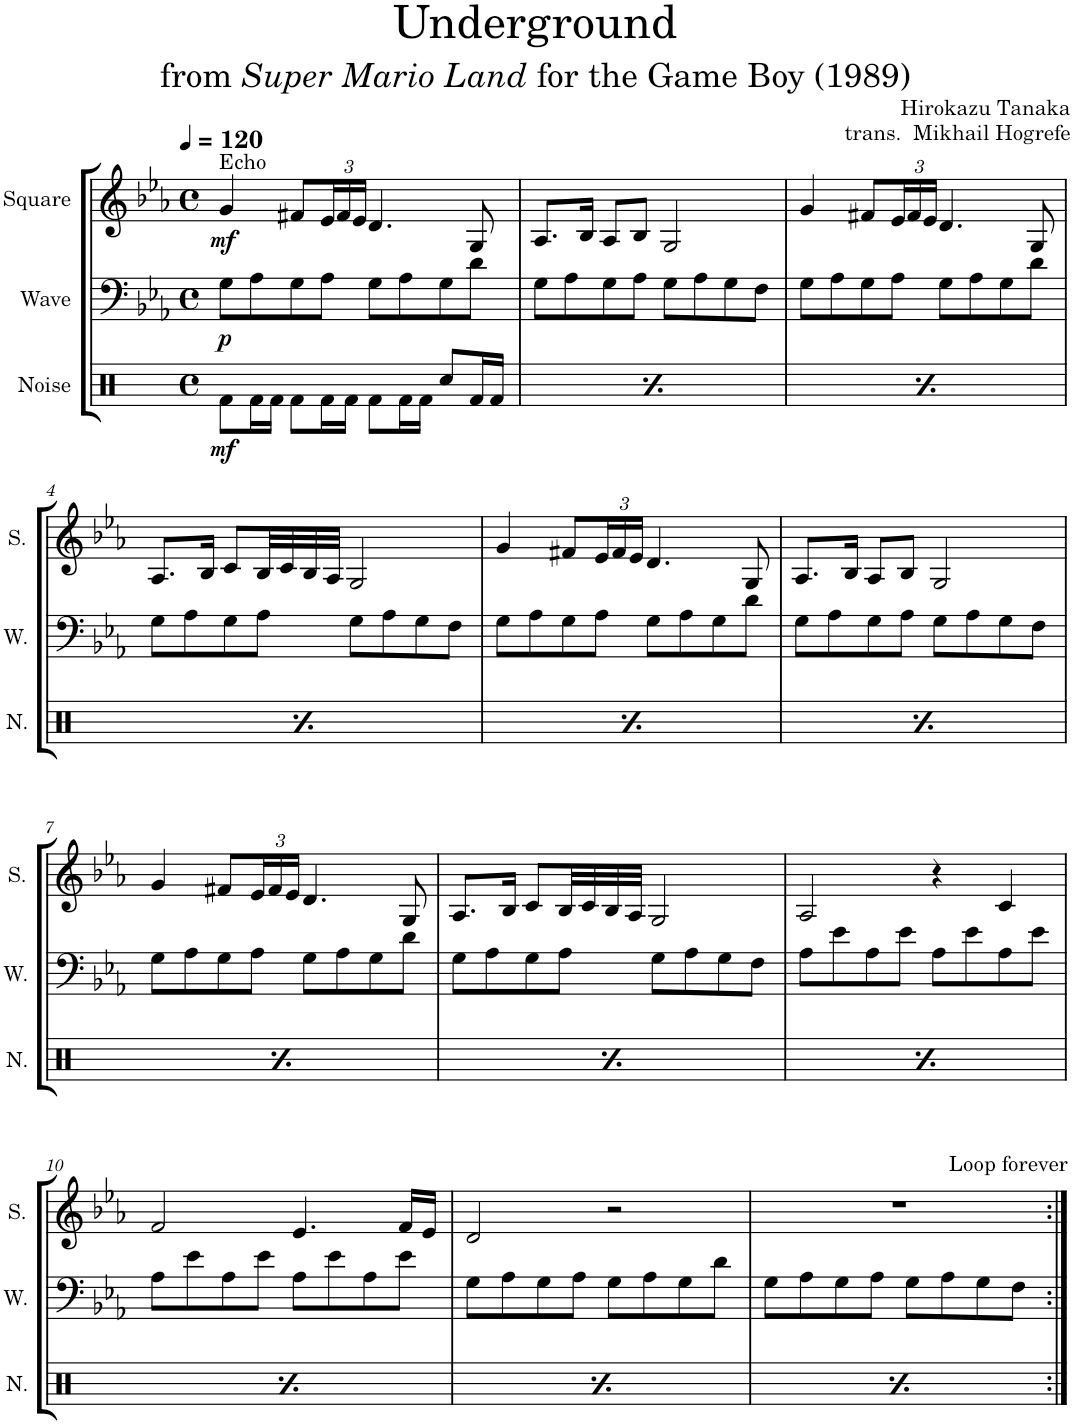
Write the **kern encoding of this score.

**kern	**dynam	**kern	**dynam	**kern	**dynam	**kern	**dynam
*part4	*part4	*part3	*part3	*part2	*part2	*part1	*part1
*staff4	*staff4	*staff3	*staff3	*staff2	*staff2	*staff1	*staff1
*I"Noise	*	*I"Wave	*	*I"Square Synthesizer	*	*I"Square	*
*I'N.	*	*I'W.	*	*	*	*I'S.	*
*	*	*	*	*stria5	*	*	*
*clefX	*	*clefF4	*	*clefG2	*	*clefG2	*
*k[]	*	*k[b-e-a-]	*	*k[b-e-a-]	*	*k[b-e-a-]	*
*M4/4	*	*M4/4	*	*M4/4	*	*M4/4	*
*met(c)	*	*met(c)	*	*met(c)	*	*met(c)	*
*MM120	*	*MM120	*	*MM120	*	*MM120	*
=1	=1	=1	=1	=1	=1	=1	=1
!	!	!	!	!	!	!LO:TX:a:t=Echo	!
!	!LO:DY:b	!	!LO:DY:b	!	!	!	!LO:DY:b
8Rf\L	mf	8G\L	p	8r	.	4g/	mf
16Rf\L	.	8A-\	.	16r	.	.	.
!	!	!	!	!	!LO:DY:b	!	!
16Rf\JJ	.	.	.	4g	p	.	.
8Rf\L	.	8G\	.	.	.	8f#X/L	.
*	*	*	*	*	*	*Xbrackettup	*
16Rf\L	.	8A-\J	.	.	.	24e-/L	.
.	.	.	.	.	.	24f#/	.
16Rf\JJ	.	.	.	8f#X	.	.	.
.	.	.	.	.	.	24e-/JJ	.
8Rf\L	.	8G\L	.	.	.	4.d/	.
*	*	*	*	*Xbrackettup	*	*	*
.	.	.	.	24e-/LL	.	.	.
.	.	.	.	24f#/J	.	.	.
16Rf\L	.	8A-\	.	.	.	.	.
.	.	.	.	24e-/L	.	.	.
16Rf\JJ	.	.	.	[16d/JJ	.	.	.
8Rcc/L	.	8G\	.	4d_	.	.	.
16Rf/L	.	8d\J	.	.	.	8G/	.
16Rf/JJ	.	.	.	.	.	.	.
=2	=2	=2	=2	=2	=2	=2	=2
!	!LO:DY:b	!	!	!	!	!	!
8Rf\L	mf	8G\L	.	16d/KL]	.	8.A-/L	.
.	.	.	.	8G/	.	.	.
16Rf\L	.	8A-\	.	.	.	.	.
16Rf\JJ	.	.	.	8.A-/J	.	16B-/Jk	.
8Rf\L	.	8G\	.	.	.	8A-/L	.
16Rf\L	.	8A-\J	.	16B-/KL	.	8B-/J	.
16Rf\JJ	.	.	.	8A-/J	.	.	.
8Rf\L	.	8G\L	.	.	.	2G/	.
.	.	.	.	8B-/L	.	.	.
16Rf\L	.	8A-\	.	.	.	.	.
16Rf\JJ	.	.	.	[16G/Jk	.	.	.
8Rcc/L	.	8G\	.	4G_	.	.	.
16Rf/L	.	8F\J	.	.	.	.	.
16Rf/JJ	.	.	.	.	.	.	.
=3	=3	=3	=3	=3	=3	=3	=3
!	!LO:DY:b	!	!	!	!	!	!
8Rf\L	mf	8G\L	.	8.G]	.	4g/	.
16Rf\L	.	8A-\	.	.	.	.	.
16Rf\JJ	.	.	.	4g	.	.	.
8Rf\L	.	8G\	.	.	.	8f#X/L	.
16Rf\L	.	8A-\J	.	.	.	24e-/L	.
.	.	.	.	.	.	24f#/	.
16Rf\JJ	.	.	.	8f#X	.	.	.
.	.	.	.	.	.	24e-/JJ	.
8Rf\L	.	8G\L	.	.	.	4.d/	.
.	.	.	.	24e-/LL	.	.	.
.	.	.	.	24f#/J	.	.	.
16Rf\L	.	8A-\	.	.	.	.	.
.	.	.	.	24e-/L	.	.	.
16Rf\JJ	.	.	.	[16d/JJ	.	.	.
8Rcc/L	.	8G\	.	4d_	.	.	.
16Rf/L	.	8d\J	.	.	.	8G/	.
16Rf/JJ	.	.	.	.	.	.	.
!!LO:LB:g=z
=4	=4	=4	=4	=4	=4	=4	=4
!	!LO:DY:b	!	!	!	!	!	!
8Rf\L	mf	8G\L	.	16d/KL]	.	8.A-/L	.
.	.	.	.	8G/	.	.	.
16Rf\L	.	8A-\	.	.	.	.	.
16Rf\JJ	.	.	.	8.A-/J	.	16B-/Jk	.
8Rf\L	.	8G\	.	.	.	8c/L	.
16Rf\L	.	8A-\J	.	16B-/KL	.	32B-/LL	.
.	.	.	.	.	.	32c/	.
16Rf\JJ	.	.	.	8c/J	.	32B-/	.
.	.	.	.	.	.	32A-/JJJ	.
8Rf\L	.	8G\L	.	.	.	2G/	.
.	.	.	.	32B-/LLL	.	.	.
.	.	.	.	32c/JJ	.	.	.
16Rf\L	.	8A-\	.	32B-/LL	.	.	.
.	.	.	.	32A-/J	.	.	.
16Rf\JJ	.	.	.	[16G/JJ	.	.	.
8Rcc/L	.	8G\	.	4G_	.	.	.
16Rf/L	.	8F\J	.	.	.	.	.
16Rf/JJ	.	.	.	.	.	.	.
=5	=5	=5	=5	=5	=5	=5	=5
!	!LO:DY:b	!	!	!	!	!	!
8Rf\L	mf	8G\L	.	8.G]	.	4g/	.
16Rf\L	.	8A-\	.	.	.	.	.
16Rf\JJ	.	.	.	4g	.	.	.
8Rf\L	.	8G\	.	.	.	8f#X/L	.
16Rf\L	.	8A-\J	.	.	.	24e-/L	.
.	.	.	.	.	.	24f#/	.
16Rf\JJ	.	.	.	8f#X	.	.	.
.	.	.	.	.	.	24e-/JJ	.
8Rf\L	.	8G\L	.	.	.	4.d/	.
.	.	.	.	24e-/LL	.	.	.
.	.	.	.	24f#/J	.	.	.
16Rf\L	.	8A-\	.	.	.	.	.
.	.	.	.	24e-/L	.	.	.
16Rf\JJ	.	.	.	[16d/JJ	.	.	.
8Rcc/L	.	8G\	.	4d_	.	.	.
16Rf/L	.	8d\J	.	.	.	8G/	.
16Rf/JJ	.	.	.	.	.	.	.
=6	=6	=6	=6	=6	=6	=6	=6
!	!LO:DY:b	!	!	!	!	!	!
8Rf\L	mf	8G\L	.	16d/KL]	.	8.A-/L	.
.	.	.	.	8G/	.	.	.
16Rf\L	.	8A-\	.	.	.	.	.
16Rf\JJ	.	.	.	8.A-/J	.	16B-/Jk	.
8Rf\L	.	8G\	.	.	.	8A-/L	.
16Rf\L	.	8A-\J	.	16B-/KL	.	8B-/J	.
16Rf\JJ	.	.	.	8A-/J	.	.	.
8Rf\L	.	8G\L	.	.	.	2G/	.
.	.	.	.	8B-/L	.	.	.
16Rf\L	.	8A-\	.	.	.	.	.
16Rf\JJ	.	.	.	[16G/Jk	.	.	.
8Rcc/L	.	8G\	.	4G_	.	.	.
16Rf/L	.	8F\J	.	.	.	.	.
16Rf/JJ	.	.	.	.	.	.	.
!!LO:LB:g=z
=7	=7	=7	=7	=7	=7	=7	=7
!	!LO:DY:b	!	!	!	!	!	!
8Rf\L	mf	8G\L	.	8.G]	.	4g/	.
16Rf\L	.	8A-\	.	.	.	.	.
16Rf\JJ	.	.	.	4g	.	.	.
8Rf\L	.	8G\	.	.	.	8f#X/L	.
16Rf\L	.	8A-\J	.	.	.	24e-/L	.
.	.	.	.	.	.	24f#/	.
16Rf\JJ	.	.	.	8f#X	.	.	.
.	.	.	.	.	.	24e-/JJ	.
8Rf\L	.	8G\L	.	.	.	4.d/	.
.	.	.	.	24e-/LL	.	.	.
.	.	.	.	24f#/J	.	.	.
16Rf\L	.	8A-\	.	.	.	.	.
.	.	.	.	24e-/L	.	.	.
16Rf\JJ	.	.	.	[16d/JJ	.	.	.
8Rcc/L	.	8G\	.	4d_	.	.	.
16Rf/L	.	8d\J	.	.	.	8G/	.
16Rf/JJ	.	.	.	.	.	.	.
=8	=8	=8	=8	=8	=8	=8	=8
!	!LO:DY:b	!	!	!	!	!	!
8Rf\L	mf	8G\L	.	16d/KL]	.	8.A-/L	.
.	.	.	.	8G/	.	.	.
16Rf\L	.	8A-\	.	.	.	.	.
16Rf\JJ	.	.	.	8.A-/J	.	16B-/Jk	.
8Rf\L	.	8G\	.	.	.	8c/L	.
16Rf\L	.	8A-\J	.	16B-/KL	.	32B-/LL	.
.	.	.	.	.	.	32c/	.
16Rf\JJ	.	.	.	8c/J	.	32B-/	.
.	.	.	.	.	.	32A-/JJJ	.
8Rf\L	.	8G\L	.	.	.	2G/	.
.	.	.	.	32B-/LLL	.	.	.
.	.	.	.	32c/JJ	.	.	.
16Rf\L	.	8A-\	.	32B-/LL	.	.	.
.	.	.	.	32A-/J	.	.	.
16Rf\JJ	.	.	.	[16G/JJ	.	.	.
8Rcc/L	.	8G\	.	4G_	.	.	.
16Rf/L	.	8F\J	.	.	.	.	.
16Rf/JJ	.	.	.	.	.	.	.
=9	=9	=9	=9	=9	=9	=9	=9
!	!LO:DY:b	!	!	!	!	!	!
8Rf\L	mf	8A-\L	.	8.G]	.	2A-/	.
16Rf\L	.	8e-\	.	.	.	.	.
16Rf\JJ	.	.	.	2A-	.	.	.
8Rf\L	.	8A-\	.	.	.	.	.
16Rf\L	.	8e-\J	.	.	.	.	.
16Rf\JJ	.	.	.	.	.	.	.
8Rf\L	.	8A-\L	.	.	.	4r	.
16Rf\L	.	8e-\	.	.	.	.	.
16Rf\JJ	.	.	.	4r	.	.	.
8Rcc/L	.	8A-\	.	.	.	4c/	.
16Rf/L	.	8e-\J	.	.	.	.	.
16Rf/JJ	.	.	.	[16c	.	.	.
!!LO:LB:g=z
=10	=10	=10	=10	=10	=10	=10	=10
!	!LO:DY:b	!	!	!	!	!	!
8Rf\L	mf	8A-\L	.	8.c]	.	2f/	.
16Rf\L	.	8e-\	.	.	.	.	.
16Rf\JJ	.	.	.	2f	.	.	.
8Rf\L	.	8A-\	.	.	.	.	.
16Rf\L	.	8e-\J	.	.	.	.	.
16Rf\JJ	.	.	.	.	.	.	.
8Rf\L	.	8A-\L	.	.	.	4.e-/	.
16Rf\L	.	8e-\	.	.	.	.	.
16Rf\JJ	.	.	.	[16e-	.	.	.
8Rcc/L	.	8A-\	.	4e-_	.	.	.
16Rf/L	.	8e-\J	.	.	.	16f/LL	.
16Rf/JJ	.	.	.	.	.	16e-/JJ	.
=11	=11	=11	=11	=11	=11	=11	=11
!	!LO:DY:b	!	!	!	!	!	!
8Rf\L	mf	8G\L	.	16e-/LL]	.	2d/	.
.	.	.	.	16f/	.	.	.
16Rf\L	.	8A-\	.	16e-/JJ	.	.	.
16Rf\JJ	.	.	.	2d	.	.	.
8Rf\L	.	8G\	.	.	.	.	.
16Rf\L	.	8A-\J	.	.	.	.	.
16Rf\JJ	.	.	.	.	.	.	.
8Rf\L	.	8G\L	.	.	.	2r	.
16Rf\L	.	8A-\	.	.	.	.	.
16Rf\JJ	.	.	.	16r	.	.	.
8Rcc/L	.	8G\	.	4r	.	.	.
16Rf/L	.	8d\J	.	.	.	.	.
16Rf/JJ	.	.	.	.	.	.	.
=12	=12	=12	=12	=12	=12	=12	=12
!	!LO:DY:b	!	!	!LO:N:vis=8	!	!	!
*	*	*	*	*	*	*^	*
8Rf\L	mf	8G\L	.	8.r	.	1r	2ryy	.
16Rf\L	.	8A-\	.	.	.	.	.	.
16Rf\JJ	.	.	.	16r	.	.	.	.
8Rf\L	.	8G\	.	4r	.	.	.	.
16Rf\L	.	8A-\J	.	.	.	.	.	.
16Rf\JJ	.	.	.	.	.	.	.	.
8Rf\L	.	8G\L	.	2r	.	.	8ryy	.
!	!	!	!	!	!	!	!LO:TX:a:t=Loop forever	!
16Rf\L	.	8A-\	.	.	.	.	4.ryy	.
16Rf\JJ	.	.	.	.	.	.	.	.
8Rcc/L	.	8G\	.	.	.	.	.	.
16Rf/L	.	8F\J	.	.	.	.	.	.
16Rf/JJ	.	.	.	.	.	.	.	.
*	*	*	*	*	*	*v	*v	*
=:|!	=:|!	=:|!	=:|!	=:|!	=:|!	=:|!	=:|!
*-	*-	*-	*-	*-	*-	*-	*-
